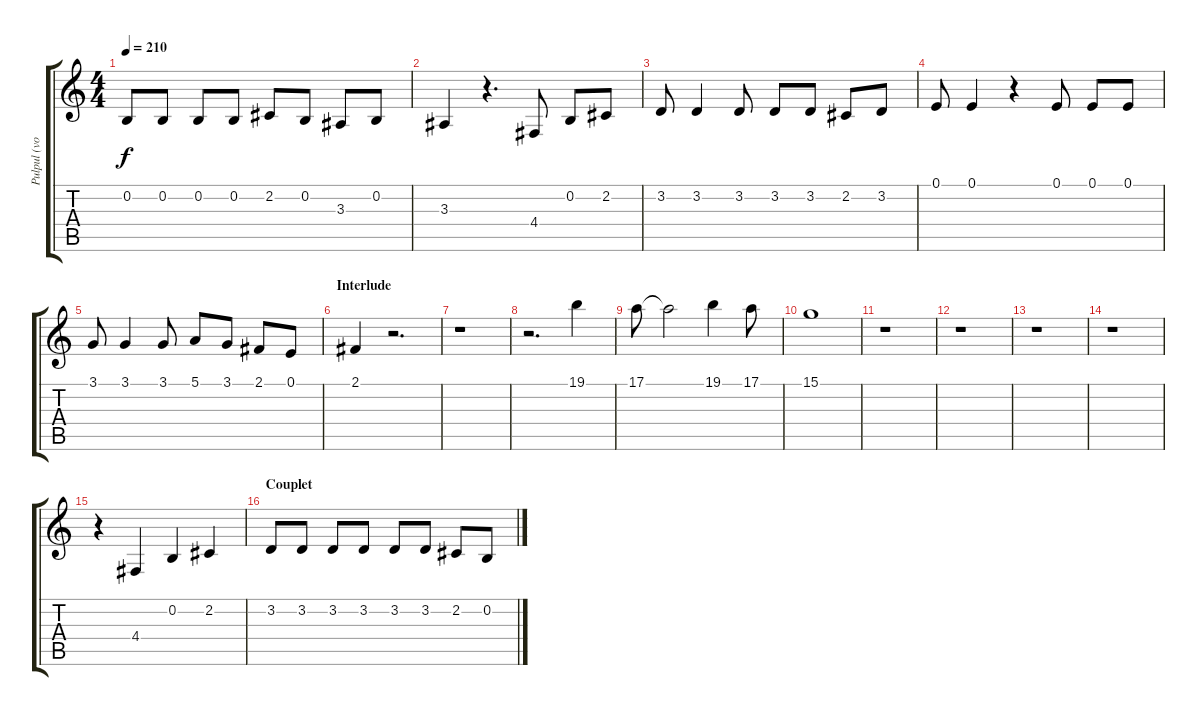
\track ("Pulpul (voice)" "Pulpul (vo") {instrument cello}
\staff {score tabs}
\tuning (E4 B3 G3 D3 A2 E2) {hide}
\ts (4 4)
\tempo 210
\clef g2
\ks c
0.2.8{dy f} 0.2.8 0.2.8 0.2.8 2.2.8 0.2.8 3.3.8 0.2.8 |
3.3.4 r.4{d} 4.4.8 0.2.8 2.2.8 |
3.2.8 3.2.4 3.2.8 3.2.8 3.2.8 2.2.8 3.2.8 |
0.1.8 0.1.4 r.4 0.1.8 0.1.8 0.1.8 |
3.1.8 3.1.4 3.1.8 5.1.8 3.1.8 2.1.8 0.1.8 |
\section ("" "Interlude")
2.1.4 r.2{d} |
r.1 |
r.2{d} 19.1.4 |
17.1.8 17.1{t}.2 19.1.4 17.1.8 |
15.1.1 |
r.1 |
r.1 |
r.1 |
r.1 |
r.4 4.4.4 0.2.4 2.2.4 |
\section ("" "Couplet")
3.2.8 3.2.8 3.2.8 3.2.8 3.2.8 3.2.8 2.2.8 0.2.8
